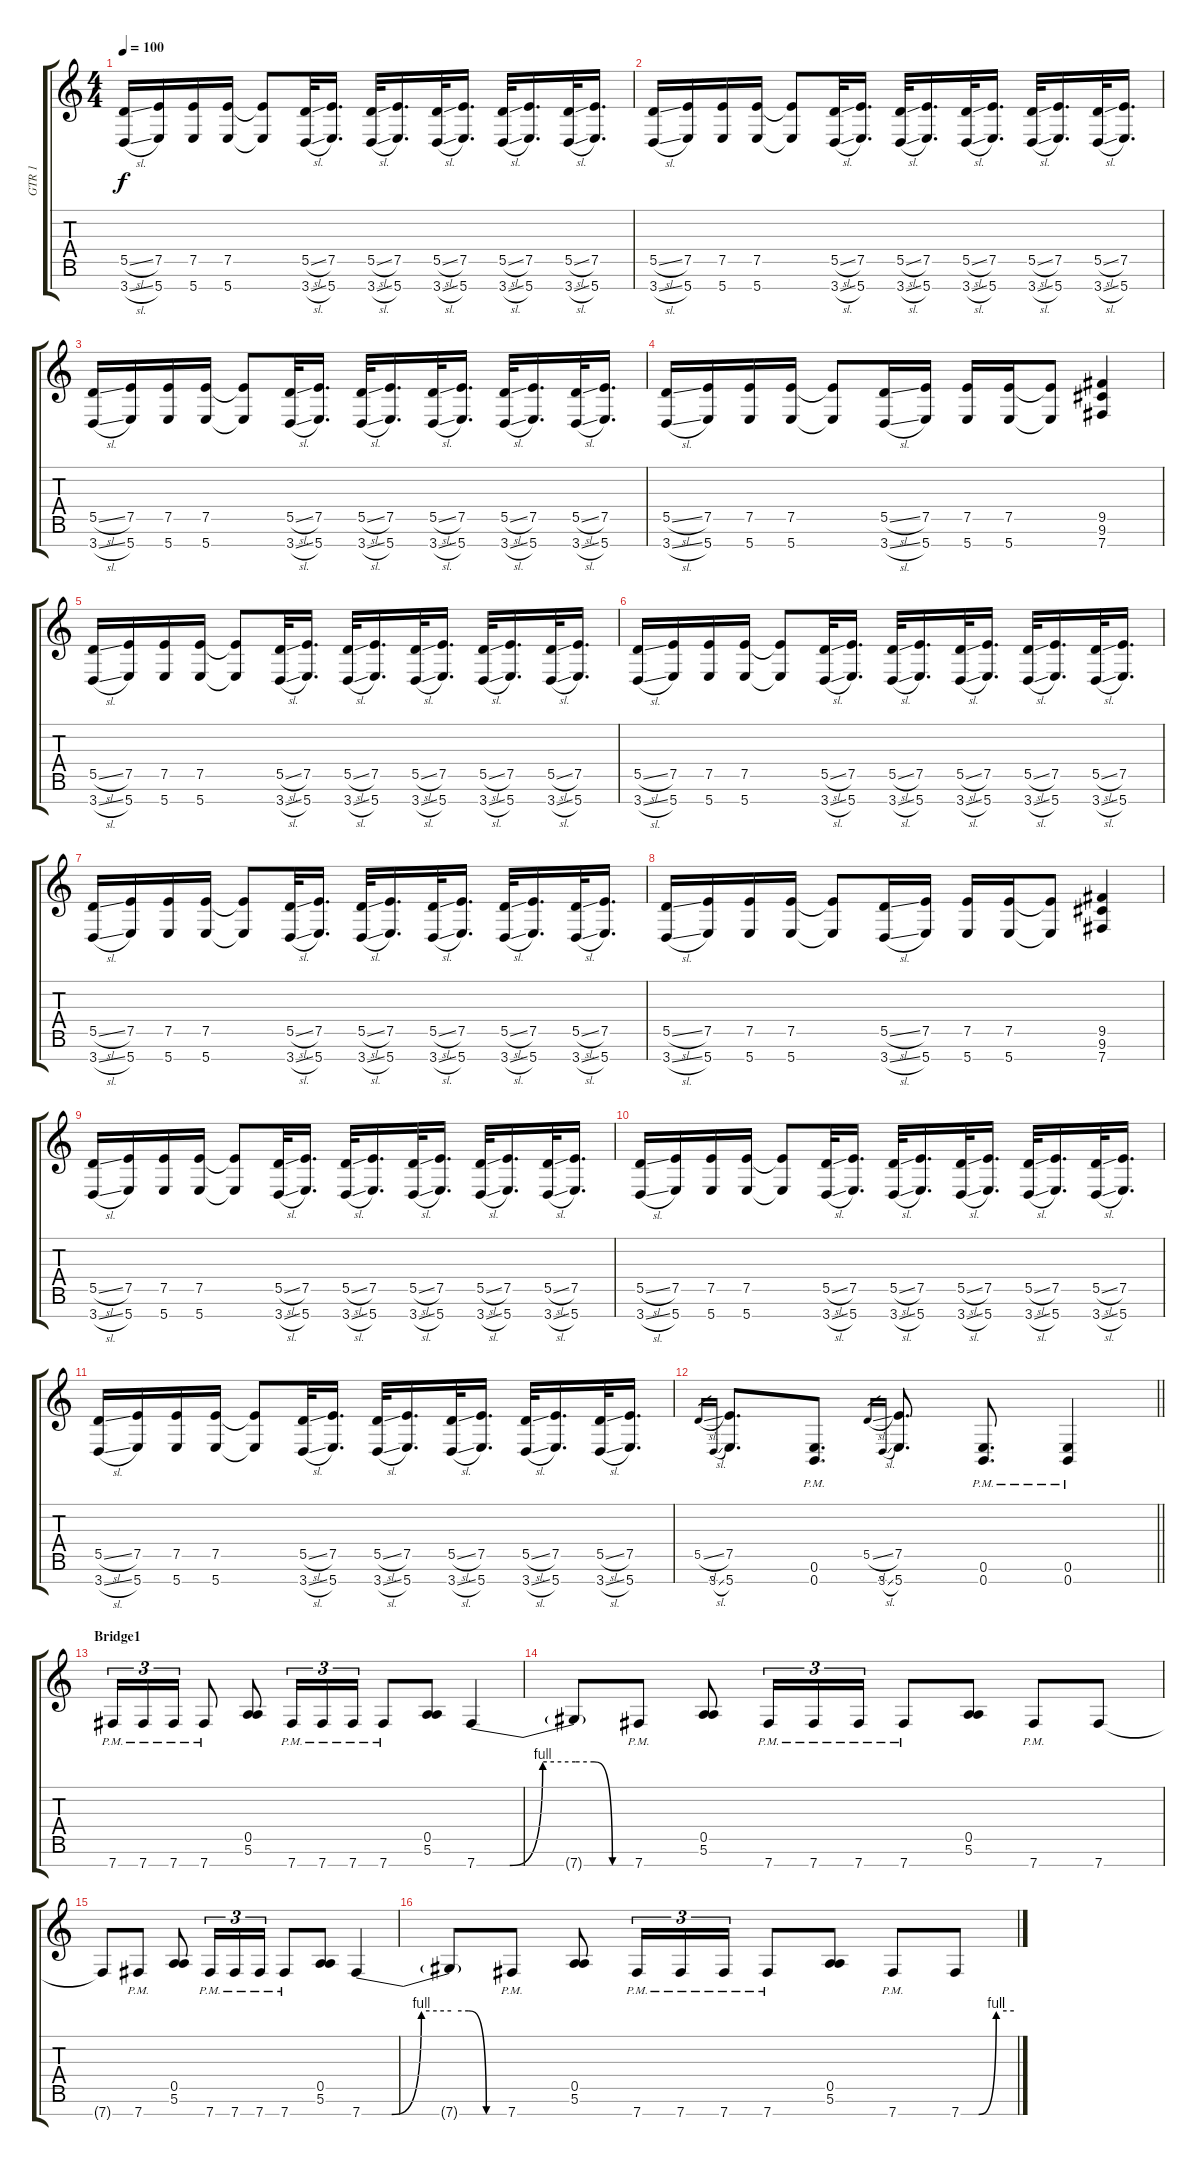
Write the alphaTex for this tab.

\track ("GTR 1" "GTR 1") {instrument distortionguitar}
\staff {score tabs}
\tuning (E4 B3 G3 D3 A2 E2 B1) {hide}
\ts (4 4)
\tempo 100
\clef g2
\ks c
(5.5{sl} 3.7{sl}).16{dy f} (7.5 5.7).16 (7.5 5.7).16 (7.5 5.7).16 (7.5{t} 5.7{t}).8 (5.5{sl} 3.7{sl}).32 (7.5 5.7).16{d} (5.5{sl} 3.7{sl}).32 (7.5 5.7).16{d} (5.5{sl} 3.7{sl}).32 (7.5 5.7).16{d} (5.5{sl} 3.7{sl}).32 (7.5 5.7).16{d} (5.5{sl} 3.7{sl}).32 (7.5 5.7).16{d} |
(5.5{sl} 3.7{sl}).16 (7.5 5.7).16 (7.5 5.7).16 (7.5 5.7).16 (7.5{t} 5.7{t}).8 (5.5{sl} 3.7{sl}).32 (7.5 5.7).16{d} (5.5{sl} 3.7{sl}).32 (7.5 5.7).16{d} (5.5{sl} 3.7{sl}).32 (7.5 5.7).16{d} (5.5{sl} 3.7{sl}).32 (7.5 5.7).16{d} (5.5{sl} 3.7{sl}).32 (7.5 5.7).16{d} |
(5.5{sl} 3.7{sl}).16 (7.5 5.7).16 (7.5 5.7).16 (7.5 5.7).16 (7.5{t} 5.7{t}).8 (5.5{sl} 3.7{sl}).32 (7.5 5.7).16{d} (5.5{sl} 3.7{sl}).32 (7.5 5.7).16{d} (5.5{sl} 3.7{sl}).32 (7.5 5.7).16{d} (5.5{sl} 3.7{sl}).32 (7.5 5.7).16{d} (5.5{sl} 3.7{sl}).32 (7.5 5.7).16{d} |
(5.5{sl} 3.7{sl}).16 (7.5 5.7).16 (7.5 5.7).16 (7.5 5.7).16 (7.5{t} 5.7{t}).8 (5.5{sl} 3.7{sl}).16 (7.5 5.7).16 (7.5 5.7).16 (7.5 5.7).16 (7.5{t} 5.7{t}).8 (9.5 9.6 7.7).4 |
(5.5{sl} 3.7{sl}).16 (7.5 5.7).16 (7.5 5.7).16 (7.5 5.7).16 (7.5{t} 5.7{t}).8 (5.5{sl} 3.7{sl}).32 (7.5 5.7).16{d} (5.5{sl} 3.7{sl}).32 (7.5 5.7).16{d} (5.5{sl} 3.7{sl}).32 (7.5 5.7).16{d} (5.5{sl} 3.7{sl}).32 (7.5 5.7).16{d} (5.5{sl} 3.7{sl}).32 (7.5 5.7).16{d} |
(5.5{sl} 3.7{sl}).16 (7.5 5.7).16 (7.5 5.7).16 (7.5 5.7).16 (7.5{t} 5.7{t}).8 (5.5{sl} 3.7{sl}).32 (7.5 5.7).16{d} (5.5{sl} 3.7{sl}).32 (7.5 5.7).16{d} (5.5{sl} 3.7{sl}).32 (7.5 5.7).16{d} (5.5{sl} 3.7{sl}).32 (7.5 5.7).16{d} (5.5{sl} 3.7{sl}).32 (7.5 5.7).16{d} |
(5.5{sl} 3.7{sl}).16 (7.5 5.7).16 (7.5 5.7).16 (7.5 5.7).16 (7.5{t} 5.7{t}).8 (5.5{sl} 3.7{sl}).32 (7.5 5.7).16{d} (5.5{sl} 3.7{sl}).32 (7.5 5.7).16{d} (5.5{sl} 3.7{sl}).32 (7.5 5.7).16{d} (5.5{sl} 3.7{sl}).32 (7.5 5.7).16{d} (5.5{sl} 3.7{sl}).32 (7.5 5.7).16{d} |
(5.5{sl} 3.7{sl}).16 (7.5 5.7).16 (7.5 5.7).16 (7.5 5.7).16 (7.5{t} 5.7{t}).8 (5.5{sl} 3.7{sl}).16 (7.5 5.7).16 (7.5 5.7).16 (7.5 5.7).16 (7.5{t} 5.7{t}).8 (9.5 9.6 7.7).4 |
(5.5{sl} 3.7{sl}).16 (7.5 5.7).16 (7.5 5.7).16 (7.5 5.7).16 (7.5{t} 5.7{t}).8 (5.5{sl} 3.7{sl}).32 (7.5 5.7).16{d} (5.5{sl} 3.7{sl}).32 (7.5 5.7).16{d} (5.5{sl} 3.7{sl}).32 (7.5 5.7).16{d} (5.5{sl} 3.7{sl}).32 (7.5 5.7).16{d} (5.5{sl} 3.7{sl}).32 (7.5 5.7).16{d} |
(5.5{sl} 3.7{sl}).16 (7.5 5.7).16 (7.5 5.7).16 (7.5 5.7).16 (7.5{t} 5.7{t}).8 (5.5{sl} 3.7{sl}).32 (7.5 5.7).16{d} (5.5{sl} 3.7{sl}).32 (7.5 5.7).16{d} (5.5{sl} 3.7{sl}).32 (7.5 5.7).16{d} (5.5{sl} 3.7{sl}).32 (7.5 5.7).16{d} (5.5{sl} 3.7{sl}).32 (7.5 5.7).16{d} |
(5.5{sl} 3.7{sl}).16 (7.5 5.7).16 (7.5 5.7).16 (7.5 5.7).16 (7.5{t} 5.7{t}).8 (5.5{sl} 3.7{sl}).32 (7.5 5.7).16{d} (5.5{sl} 3.7{sl}).32 (7.5 5.7).16{d} (5.5{sl} 3.7{sl}).32 (7.5 5.7).16{d} (5.5{sl} 3.7{sl}).32 (7.5 5.7).16{d} (5.5{sl} 3.7{sl}).32 (7.5 5.7).16{d} |
\barLineRight lightlight
5.5{sl}.16{gr} 3.7{sl}.16{gr} (7.5 5.7).8{d} (0.6{pm} 0.7{pm}).8{d} 5.5{sl}.16{gr} 3.7{sl}.16{gr} (7.5 5.7).8{d} (0.6{pm} 0.7{pm}).8{d} (0.6{pm} 0.7{pm}).4 |
\section ("" "Bridge1")
7.7{pm}.16{tu (3 2) beam Up} 7.7{pm}.16{tu (3 2) beam Up} 7.7{pm}.16{tu (3 2) beam Up} 7.7{pm}.8{beam Up} (0.5 5.6).8 7.7{pm}.16{tu (3 2) beam Up} 7.7{pm}.16{tu (3 2) beam Up} 7.7{pm}.16{tu (3 2) beam Up} 7.7{pm}.8{beam Up} (0.5 5.6).8 7.7{be (custom 0 0 20 0 40 4 60 4)}.4{beam Up} |
7.7{be (custom 0 4 20 4 40 0 60 0) t}.8 7.7{pm}.8{beam Up} (0.5 5.6).8 7.7{pm}.16{tu (3 2) beam Up} 7.7{pm}.16{tu (3 2) beam Up} 7.7{pm}.16{tu (3 2) beam Up} 7.7{pm}.8{beam Up} (0.5 5.6).8 7.7{pm}.8 7.7.8 |
7.7{t}.8 7.7{pm}.8{beam Up} (0.5 5.6).8 7.7{pm}.16{tu (3 2) beam Up} 7.7{pm}.16{tu (3 2) beam Up} 7.7{pm}.16{tu (3 2) beam Up} 7.7{pm}.8{beam Up} (0.5 5.6).8 7.7{be (custom 0 0 20 0 40 4 60 4)}.4{beam Up} |
7.7{be (custom 0 4 20 4 40 0 60 0) t}.8 7.7{pm}.8{beam Up} (0.5 5.6).8 7.7{pm}.16{tu (3 2) beam Up} 7.7{pm}.16{tu (3 2) beam Up} 7.7{pm}.16{tu (3 2) beam Up} 7.7{pm}.8{beam Up} (0.5 5.6).8 7.7{pm}.8 7.7{be (custom 0 0 20 0 40 4 60 4)}.8
